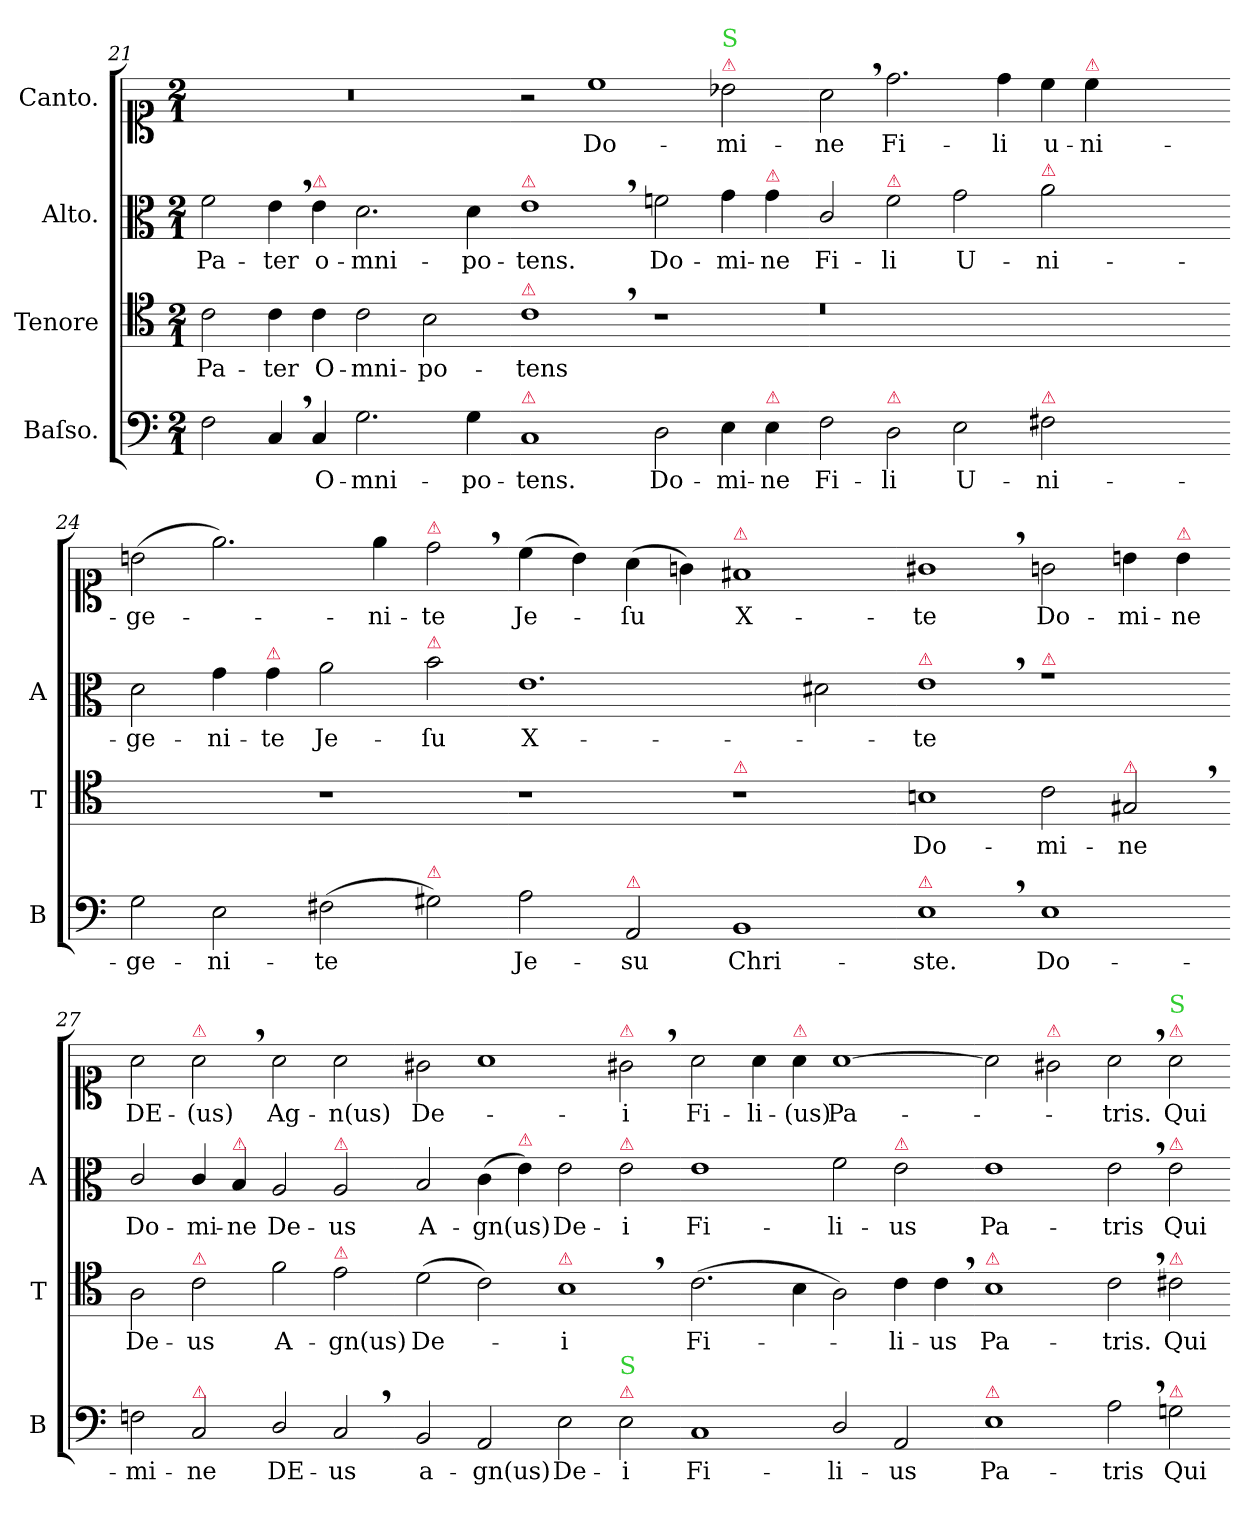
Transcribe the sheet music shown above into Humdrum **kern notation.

**kern	**text	**kern	**text	**kern	**text	**kern	**text
*part4	*part4	*part3	*part3	*part2	*part2	*part1	*part1
*staff4	*staff4	*staff3	*staff3	*staff2	*staff2	*staff1	*staff1
*I"Baſso.	*	*I"Tenore	*	*I"Alto.	*	*I"Canto.	*
*I'B	*	*I'T	*	*I'A	*	*	*
*clefF4	*	*clefC4	*	*clefC3	*	*clefC1	*
*k[]	*	*k[]	*	*k[]	*	*k[]	*
*M2/1	*	*M2/1	*	*M2/1	*	*M2/1	*
=21	=21	=21	=21	=21	=21	=21	=21
2F\	.	2c\	Pa-	2f\	Pa-	0r	.
4C,</	.	4c\	-ter	4e,<\	-ter	.	.
!	!	!	!	!LO:TX:a:color=crimson:t=⚠	!	!	!
4C/	O-	4c\	O-	4e\	o-	.	.
2.G\	-mni-	2c\	-mni-	2.d\	-mni-	.	.
.	.	2B\	-po-	.	.	.	.
4G\	-po-	.	.	4d\	-po-	.	.
=22-	=22-	=22-	=22-	=22-	=22-	=22-	=22-
!	!	!	!	!LO:TX:a:color=crimson:t=⚠	!	!	!
!	!	!LO:TX:a:color=crimson:t=⚠	!	!	!	!	!
!LO:TX:a:color=crimson:t=⚠	!	!	!	!	!	!	!
1C	-tens.	1c,<	-tens	1e,<	-tens.	2r	.
.	.	.	.	.	.	1cc\	Do-
2D\	Do-	1rc	.	2fn\	Do-	.	.
!	!	!	!	!	!	!LO:TX:a:color=crimson:t=⚠	!
!	!	!	!	!	!	!LO:TX:a:color=limegreen:t=S	!
4E\	-mi-	.	.	4g\	-mi-	2b-X\	-mi-
!	!	!	!	!LO:TX:a:color=crimson:t=⚠	!	!	!
!LO:TX:a:color=crimson:t=⚠	!	!	!	!	!	!	!
4E\	-ne	.	.	4g\	-ne	.	.
=23-	=23-	=23-	=23-	=23-	=23-	=23-	=23-
2F\	Fi-	0.rc	.	2c/	Fi-	2a,<\	-ne
!	!	!	!	!LO:TX:a:color=crimson:t=⚠	!	!	!
!LO:TX:a:color=crimson:t=⚠	!	!	!	!	!	!	!
2D\	-li	.	.	2f\	-li	2.dd\	Fi-
2E\	U-	.	.	2g\	U-	.	.
.	.	.	.	.	.	4dd\	-li
!	!	!	!	!LO:TX:a:color=crimson:t=⚠	!	!	!
!LO:TX:a:color=crimson:t=⚠	!	!	!	!	!	!	!
2F#X\	-ni-	.	.	2a\	-ni-	4cc\	u-
!	!	!	!	!	!	!LO:TX:a:color=crimson:t=⚠	!
.	.	.	.	.	.	4cc\	-ni-
1ryy	.	.	.	1ryy	.	1ryy	.
=24-	=24-	=24-	=24-	=24-	=24-	=24-	=24-
2G\	-ge-	1ryy	.	2d\	-ge-	(2bn\	-ge-
2E\	-ni-	.	.	4g\	-ni-	2.ee\)	.
!	!	!	!	!LO:TX:a:color=crimson:t=⚠	!	!	!
.	.	.	.	4g\	-te	.	.
(2F#X\	-te	1r	.	2a\	Je-	.	.
.	.	.	.	.	.	4ee\	-ni-
!	!	!	!	!	!	!LO:TX:a:color=crimson:t=⚠	!
!	!	!	!	!LO:TX:a:color=crimson:t=⚠	!	!	!
!LO:TX:a:color=crimson:t=⚠	!	!	!	!	!	!	!
2G#X\)	.	.	.	2b\	-ſu	2dd,<\	-te
=25-	=25-	=25-	=25-	=25-	=25-	=25-	=25-
2A\	Je-	1r	.	1.e	X-	(4cc\	Je-
.	.	.	.	.	.	4b\)	.
!LO:TX:a:color=crimson:t=⚠	!	!	!	!	!	!	!
2AA/	-su	.	.	.	.	(4a\	-ſu
.	.	.	.	.	.	4gn\)	.
!	!	!	!	!	!	!LO:TX:a:color=crimson:t=⚠	!
!	!	!LO:TX:a:color=crimson:t=⚠	!	!	!	!	!
1BB	Chri-	1r	.	.	.	1f#X	X-
.	.	.	.	2d#X\	.	.	.
=26-	=26-	=26-	=26-	=26-	=26-	=26-	=26-
!	!	!	!	!LO:TX:a:color=crimson:t=⚠	!	!	!
!LO:TX:a:color=crimson:t=⚠	!	!	!	!	!	!	!
1E,<	-ste.	1Bn	Do-	1e,<	-te	1g#X,<	-te
!	!	!	!	!LO:TX:a:color=crimson:t=⚠	!	!	!
1E	Do-	2c\	-mi-	1rg	.	2gn\	Do-
!	!	!LO:TX:a:color=crimson:t=⚠	!	!	!	!	!
.	.	2G#X,</	-ne	.	.	4bn\	-mi-
!	!	!	!	!	!	!LO:TX:a:color=crimson:t=⚠	!
.	.	.	.	.	.	4b\	-ne
=27-	=27-	=27-	=27-	=27-	=27-	=27-	=27-
2Fn\	-mi-	2A\	De-	2c/	Do-	2a\	DE-
!	!	!	!	!	!	!LO:TX:a:color=crimson:t=⚠	!
!	!	!LO:TX:a:color=crimson:t=⚠	!	!	!	!	!
!LO:TX:a:color=crimson:t=⚠	!	!	!	!	!	!	!
2C/	-ne	2c\	-us	4c/	-mi-	2a,<\	-(us)
!	!	!	!	!LO:TX:a:color=crimson:t=⚠	!	!	!
.	.	.	.	4B/	-ne	.	.
2D/	DE-	2f\	A-	2A/	De-	2a\	Ag-
!	!	!	!	!LO:TX:a:color=crimson:t=⚠	!	!	!
!	!	!LO:TX:a:color=crimson:t=⚠	!	!	!	!	!
2C,</	-us	2e\	-gn(us)	2A/	-us	2a\	-n(us)
=28-	=28-	=28-	=28-	=28-	=28-	=28-	=28-
2BB/	a-	(2d\	De-	2B/	A-	2g#X\	De-
2AA/	-gn(us)	2c\)	.	(4c\	-gn(us)	1a\	.
!	!	!	!	!LO:TX:a:color=crimson:t=⚠	!	!	!
.	.	.	.	4e\)	.	.	.
!	!	!LO:TX:a:color=crimson:t=⚠	!	!	!	!	!
2E\	De-	1B,<	-i	2e\	De-	.	.
!	!	!	!	!	!	!LO:TX:a:color=crimson:t=⚠	!
!	!	!	!	!LO:TX:a:color=crimson:t=⚠	!	!	!
!LO:TX:a:color=crimson:t=⚠	!	!	!	!	!	!	!
!LO:TX:a:color=limegreen:t=S	!	!	!	!	!	!	!
2E\	-i	.	.	2e\	-i	2g#X,<\	-i
=29-	=29-	=29-	=29-	=29-	=29-	=29-	=29-
1C	Fi-	(2.c\	Fi-	1e	Fi-	2a\	Fi-
.	.	.	.	.	.	4a\	-li-
!	!	!	!	!	!	!LO:TX:a:color=crimson:t=⚠	!
.	.	4B\	.	.	.	4a\	-(us)
2D/	-li-	2A\)	.	2f\	-li-	[1a	Pa-
!	!	!	!	!LO:TX:a:color=crimson:t=⚠	!	!	!
2AA/	-us	4c\	-li-	2e\	-us	.	.
.	.	4c,<\	-us	.	.	.	.
=30-	=30-	=30-	=30-	=30-	=30-	=30-	=30-
!	!	!LO:TX:a:color=crimson:t=⚠	!	!	!	!	!
!LO:TX:a:color=crimson:t=⚠	!	!	!	!	!	!	!
1E	Pa-	1B	Pa-	1e	Pa-	2a]	.
!	!	!	!	!	!	!LO:TX:a:color=crimson:t=⚠	!
.	.	.	.	.	.	2g#X\	.
2A,<\	-tris	2c,<\	-tris.	2e,<\	-tris	2a,<\	-tris.
!	!	!	!	!	!	!LO:TX:a:color=crimson:t=⚠	!
!	!	!	!	!	!	!LO:TX:a:color=limegreen:t=S	!
!	!	!	!	!LO:TX:a:color=crimson:t=⚠	!	!	!
!	!	!LO:TX:a:color=crimson:t=⚠	!	!	!	!	!
!LO:TX:a:color=crimson:t=⚠	!	!	!	!	!	!	!
2Gn\	Qui	2c#X\	Qui	2e\	Qui	2a\	Qui
=-	=-	=-	=-	=-	=-	=-	=-
*-	*-	*-	*-	*-	*-	*-	*-
